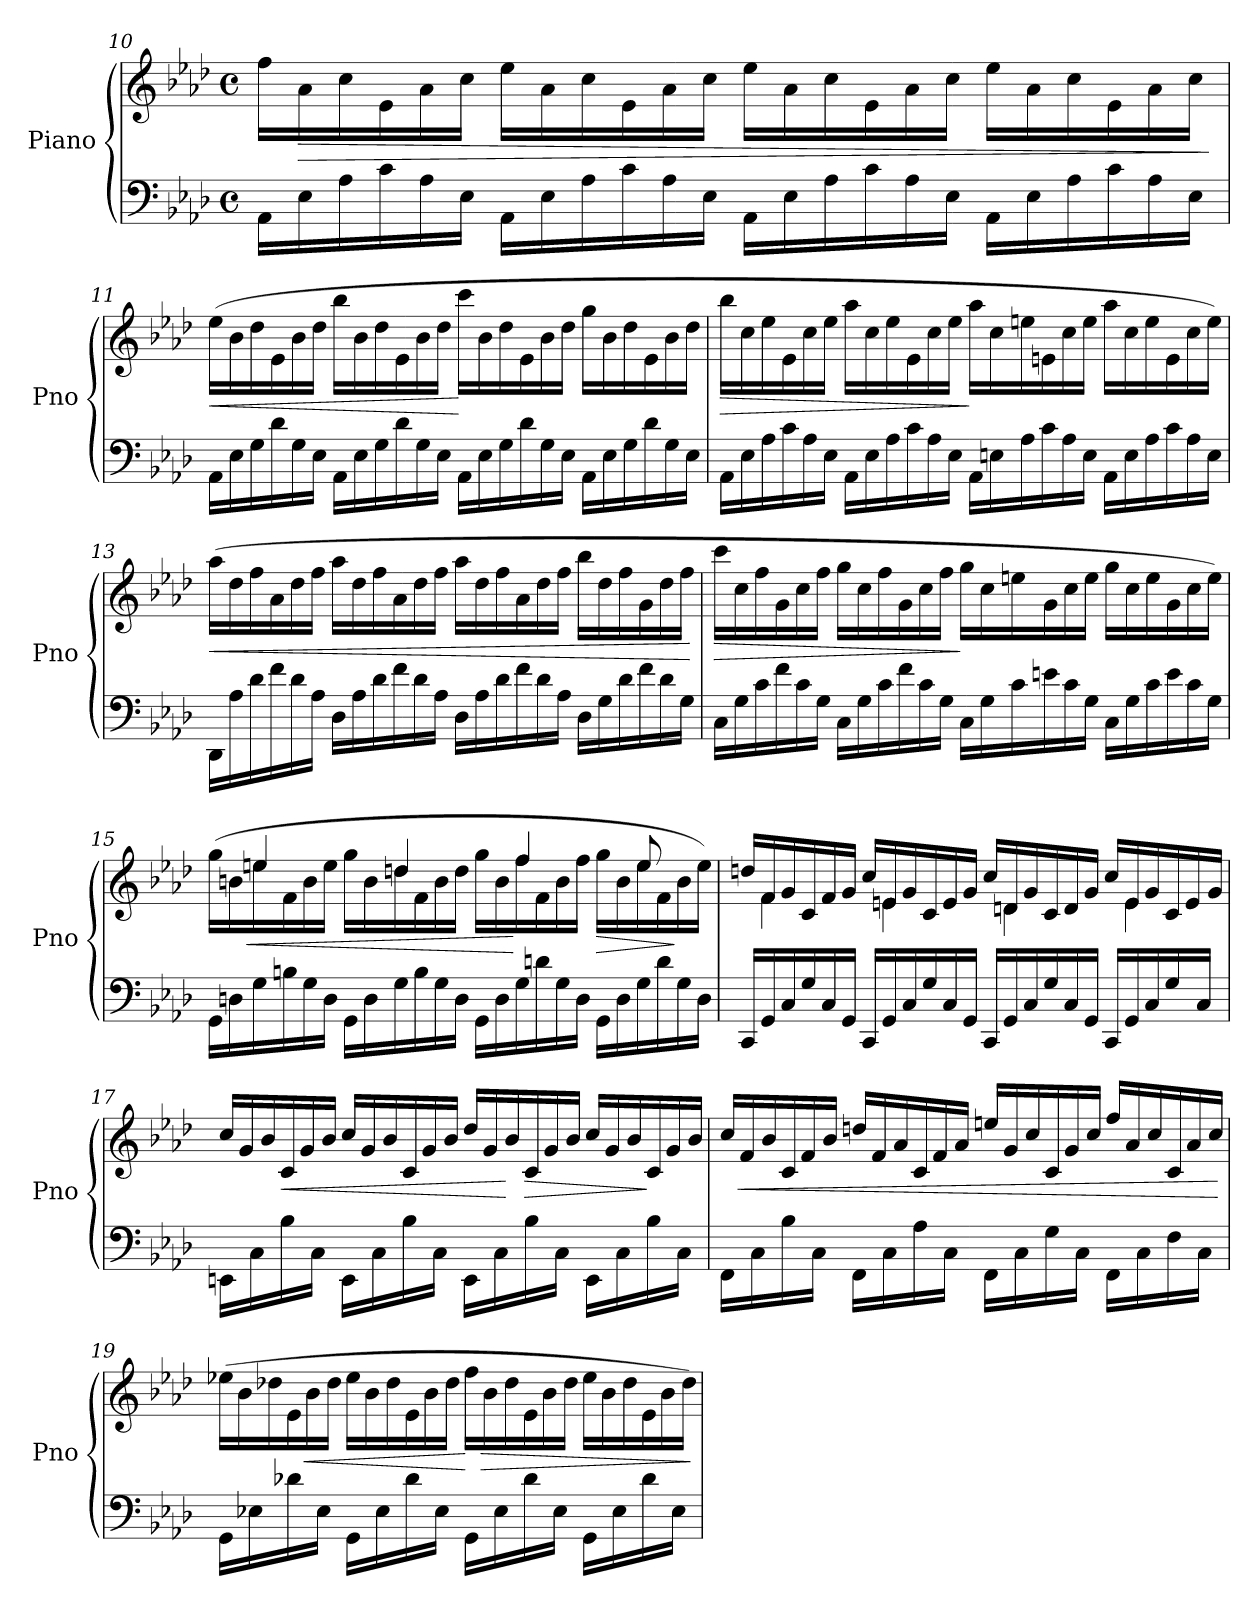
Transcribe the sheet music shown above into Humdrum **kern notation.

**kern	**kern	**dynam
*part1	*part1	*part1
*staff2	*staff1	*staff1/2
*I"Piano	*	*
*I'Pno	*	*
*clefF4	*clefG2	*
*k[b-e-a-d-]	*k[b-e-a-d-]	*
*M4/4	*M4/4	*
*met(c)	*met(c)	*
*Xtuplet	*Xtuplet	*
=10	=10	=10
24AA-!\LL	24ff\LL	.
!	!	!LO:HP:b
24E-!\	24a-!\	>
24A-!\	24cc!\	.
24c!\	24e-!\	.
24A-!\	24a-!\	.
24E-!\JJ	24cc!\JJ	.
24AA-!\LL	24ee-\LL	.
24E-!\	24a-!\	.
24A-!\	24cc!\	.
24c!\	24e-!\	.
24A-!\	24a-!\	.
24E-!\JJ	24cc!\JJ	.
24AA-!\LL	24ee-\LL	.
24E-!\	24a-!\	.
24A-!\	24cc!\	.
24c!\	24e-!\	.
24A-!\	24a-!\	.
24E-!\JJ	24cc!\JJ	.
24AA-!\LL	24ee-\LL	.
24E-!\	24a-!\	.
24A-!\	24cc!\	.
24c!\	24e-!\	.
24A-!\	24a-!\	.
24E-!\JJ	24cc!\JJ	.
.	.	]
!!LO:LB:g=z
=11	=11	=11
!	!	!LO:HP:b
24AA-!\LL	(>24ee-\LL	<
24E-!\	24b-!\	.
24G!\	24dd-!\	.
24d-!\	24e-!\	.
24G!\	24b-!\	.
24E-!\JJ	24dd-!\JJ	.
24AA-!\LL	24bb-\LL	.
24E-!\	24b-!\	.
24G!\	24dd-!\	.
24d-!\	24e-!\	.
24G!\	24b-!\	.
24E-!\JJ	24dd-!\JJ	.
24AA-!\LL	24ccc\LL	[
24E-!\	24b-!\	.
24G!\	24dd-!\	.
24d-!\	24e-!\	.
24G!\	24b-!\	.
24E-!\JJ	24dd-!\JJ	.
24AA-!\LL	24gg\LL	.
24E-!\	24b-!\	.
24G!\	24dd-!\	.
24d-!\	24e-!\	.
24G!\	24b-!\	.
24E-!\JJ	24dd-!\JJ	.
=12	=12	=12
!	!	!LO:HP:b
24AA-!\LL	24bb-\LL	>
24E-!\	24cc!\	.
24A-!\	24ee-!\	.
24c!\	24e-!\	.
24A-!\	24cc!\	.
24E-!\JJ	24ee-!\JJ	.
24AA-!\LL	24aa-\LL	.
24E-!\	24cc!\	.
24A-!\	24ee-!\	.
24c!\	24e-!\	.
24A-!\	24cc!\	.
24E-!\JJ	24ee-!\JJ	.
24AA-!\LL	24aa-\LL	]
24En!\	24cc!\	.
24A-!\	24een!\	.
24c!\	24en!\	.
24A-!\	24cc!\	.
24E!\JJ	24ee!\JJ	.
24AA-!\LL	24aa-\LL	.
24E!\	24cc!\	.
24A-!\	24ee!\	.
24c!\	24e!\	.
24A-!\	24cc!\	.
24E!\JJ	24ee!\JJ)	.
!!LO:LB:g=z
=13	=13	=13
!	!	!LO:HP:b
24DD-/LL	(>24aa-\LL	<
24A-!\	24dd-!\	.
24d-!\	24ff!\	.
24f!\	24a-!\	.
24d-!\	24dd-!\	.
24A-!\JJ	24ff!\JJ	.
24D-\LL	24aa-\LL	.
24A-!\	24dd-!\	.
24d-!\	24ff!\	.
24f!\	24a-!\	.
24d-!\	24dd-!\	.
24A-!\JJ	24ff!\JJ	.
24D-!\LL	24aa-\LL	.
24A-!\	24dd-!\	.
24d-!\	24ff!\	.
24f!\	24a-!\	.
24d-!\	24dd-!\	.
24A-!\JJ	24ff!\JJ	.
24D-\LL	24bb-\LL	.
24G!\	24dd-!\	.
24d-!\	24ff!\	.
24f!\	24g!\	.
24d-!\	24dd-!\	.
24G!\JJ	24ff!\JJ	.
.	.	[
=14	=14	=14
!	!	!LO:HP:b
24C\LL	24ccc\LL	>
24G!\	24cc!\	.
24c!\	24ff!\	.
24f!\	24g!\	.
24c!\	24cc!\	.
24G!\JJ	24ff!\JJ	.
24C!\LL	24gg\LL	.
24G!\	24cc!\	.
24c!\	24ff!\	.
24f!\	24g!\	.
24c!\	24cc!\	.
24G!\JJ	24ff!\JJ	.
24C!\LL	24gg\LL	]
24G!\	24cc!\	.
24c!\	24een!\	.
24en!\	24g!\	.
24c!\	24cc!\	.
24G!\JJ	24ee!\JJ	.
24C!\LL	24gg\LL	.
24G!\	24cc!\	.
24c!\	24ee!\	.
24e!\	24g!\	.
24c!\	24cc!\	.
24G!\JJ	24ee!\JJ)	.
!!LO:LB:g=z
=15	=15	=15
*	*^	*
24GG\LL	12ryy	(>24gg\LL	.
24Dn!\	.	24bn!\	.
!	!	!	!LO:HP:b
24G!\	6een!/	24ee!\	<
24Bn!\	.	24f!\	.
24G!\	.	24b!\	.
24D!\JJ	.	24ee!\JJ	.
24GG!\LL	12ryy	24gg\LL	.
24D!\	.	24b!\	.
24G!\	6ddn!/	24dd!\	.
24B!\	.	24f!\	.
24G!\	.	24b!\	.
24D!\JJ	.	24dd!\JJ	.
24GG!\LL	12ryy	24gg\LL	.
24D!\	.	24b!\	.
24G!\	6ff!/	24ff!\	[
24dn!\	.	24f!\	.
24G!\	.	24b!\	.
24D!\JJ	.	24ff!\JJ	.
!	!	!	!LO:HP:b
24GG!\LL	12ryy	24gg\LL	>
24D!\	.	24b!\	.
24G!\	12ee!/	24ee!\	.
24d!\	.	24f!\	.
24G!\	12ryy	24b!\	]
24D!\JJ	.	24ee!\JJ)	.
=16	=16	=16	=16
24CC/LL	(>24ryy	24ddn/LL	.
24GG!/	6f!\	24f!/	.
24C!/	.	24g!/	.
24G!/	.	24c!/	.
24C!/	.	24f!/	.
24GG!/JJ	24ryy	24g!/JJ	.
24CC!/LL	24ryy	24cc/LL	.
24GG!/	6en!\	24e!/	.
24C!/	.	24g!/	.
24G!/	.	24c!/	.
24C!/	.	24e!/	.
24GG!/JJ	24ryy	24g!/JJ	.
24CC!/LL	24ryy	24cc/LL	.
24GG!/	6dn!\	24d!/	.
24C!/	.	24g!/	.
24G!/	.	24c!/	.
24C!/	.	24d!/	.
24GG!/JJ	24ryy	24g!/JJ	.
24CC!/LL	24ryy	24cc/LL	.
24GG!/	6e!\	24e!/	.
24C!/	.	24g!/	.
16G!/	.	24c!/	.
.	.	24e!/	.
16C!/JJ	.	.	.
.	24ryy	24g!/JJ	.
*	*v	*v	*
!!LO:PB:g=z
=17	=17	=17
16EEn\LL	24cc/LL	.
.	24g!/	.
16C!\	.	.
.	24b-!/	.
!	!	!LO:HP:b
16B-\	24c!/	<
.	24g!/	.
16C!\JJ	.	.
.	24b-!/JJ	.
16EE!\LL	24cc/LL	.
.	24g!/	.
16C!\	.	.
.	24b-!/	.
16B-\	24c!/	.
.	24g!/	.
16C!\JJ	.	.
.	24b-!/JJ	.
16EE!\LL	24dd-/LL	.
.	24g!/	.
16C!\	.	.
.	24b-!/	[
!	!	!LO:HP:b
16B-\	24c!/	>
.	24g!/	.
16C!\JJ	.	.
.	24b-!/JJ	.
16EE!\LL	24cc/LL	.
.	24g!/	.
16C!\	.	.
.	24b-!/	.
16B-\	24c!/	]
.	24g!/	.
16C!\JJ	.	.
.	24b-!/JJ	.
!!LO:LB:g=z
=18	=18	=18
16FF\LL	24cc/LL	.
!	!	!LO:HP:b
.	24f!/	<
16C!\	.	.
.	24b-!/	.
16B-\	24c!/	.
.	24f!/	.
16C!\JJ	.	.
.	24b-!/JJ	.
16FF!\LL	24ddn/LL	.
.	24f!/	.
16C!\	.	.
.	24a-!/	.
16A-\	24c!/	.
.	24f!/	.
16C!\JJ	.	.
.	24a-!/JJ	.
16FF!\LL	24een/LL	.
.	24g!/	.
16C!\	.	.
.	24cc!/	.
16G\	24c!/	.
.	24g!/	.
16C!\JJ	.	.
.	24cc!/JJ	.
16FF!\LL	24ff/LL	.
.	24a-!/	.
16C!\	.	.
.	24cc!/	.
16F\	24c!/	.
.	24a-!/	.
16C!\JJ	.	.
.	24cc!/JJ)	.
.	.	[
!!LO:LB:g=z
=19	=19	=19
16GG\LL	(>24ee-X\LL	.
.	24b-!\	.
16E-X!\	.	.
.	24dd-X!\	.
16d-X\	24e-!\	.
!	!	!LO:HP:b
.	24b-!\	<
16E-!\JJ	.	.
.	24dd-!\JJ	.
16GG!\LL	24ee-\LL	.
.	24b-!\	.
16E-!\	.	.
.	24dd-!\	.
16d-\	24e-!\	.
.	24b-!\	.
16E-!\JJ	.	.
.	24dd-!\JJ	.
16GG!\LL	24ff\LL	[
!	!	!LO:HP:b
.	24b-!\	>
16E-!\	.	.
.	24dd-!\	.
16d-\	24e-!\	.
.	24b-!\	.
16E-!\JJ	.	.
.	24dd-!\JJ	.
16GG!\LL	24ee-\LL	.
.	24b-!\	.
16E-!\	.	.
.	24dd-!\	.
16d-\	24e-!\	.
.	24b-!\	.
16E-!\JJ	.	.
.	24dd-!\JJ)	.
.	.	]
=	=	=
*-	*-	*-
